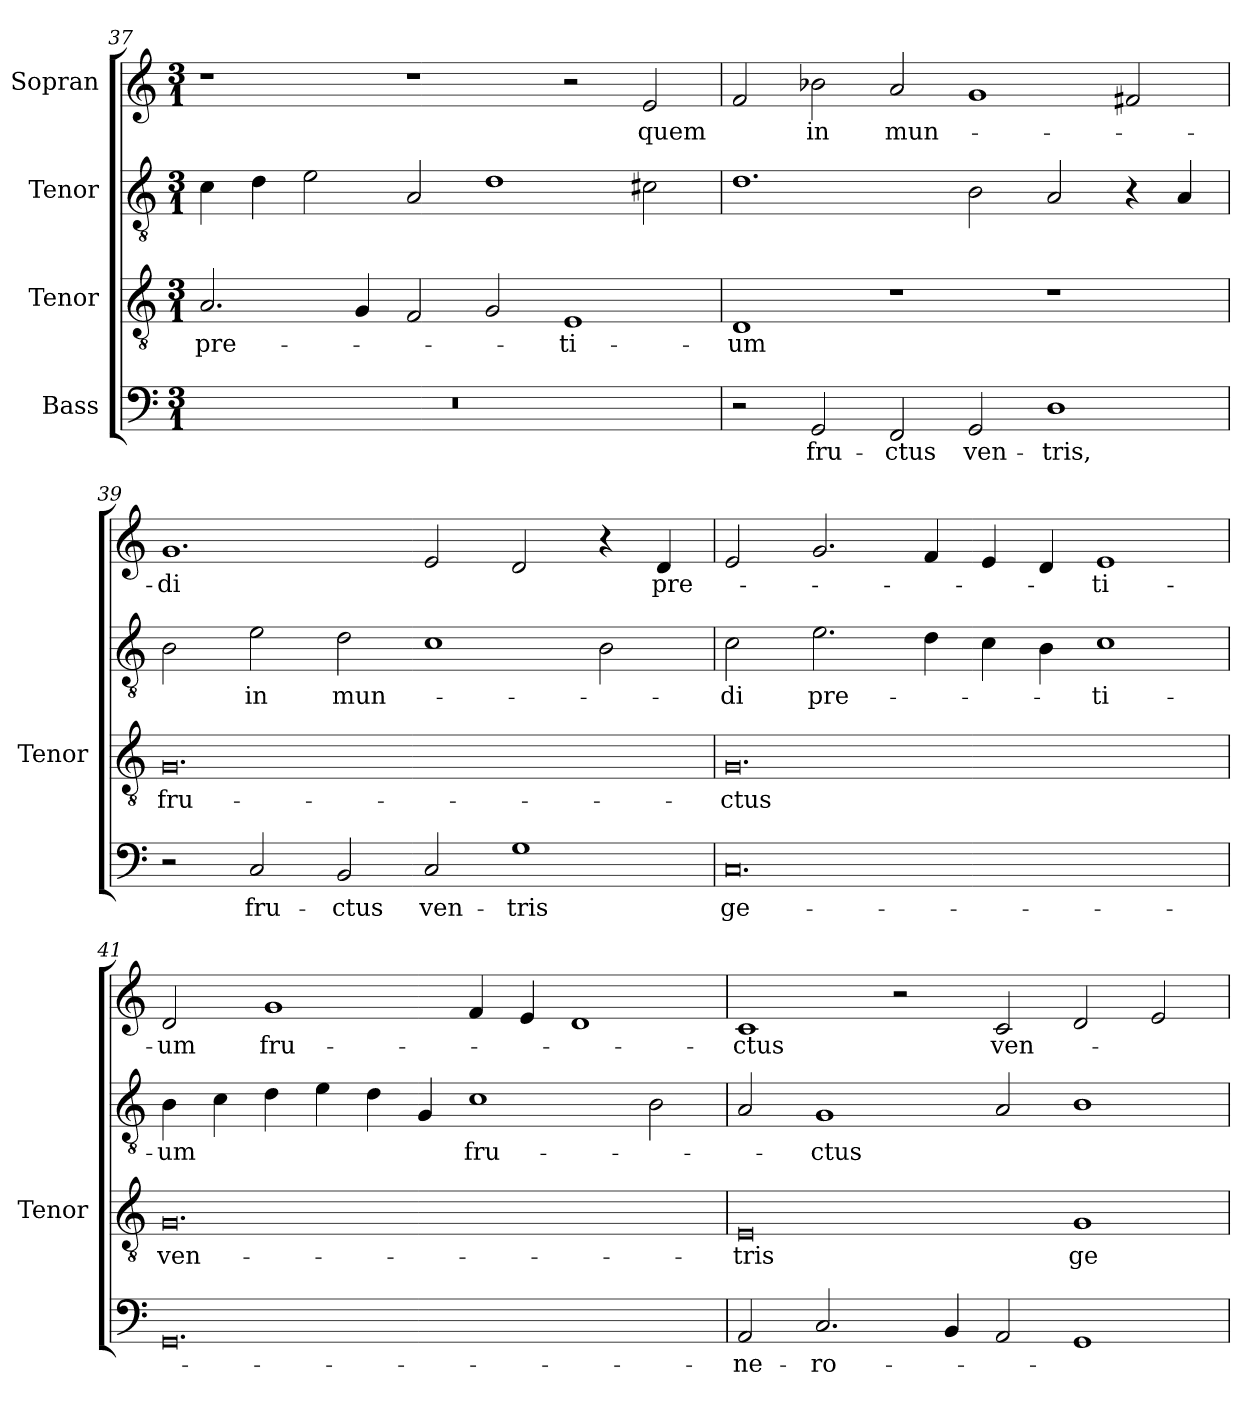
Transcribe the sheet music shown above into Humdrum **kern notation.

**kern	**text	**kern	**text	**kern	**text	**kern	**text
*part4	*part4	*part3	*part3	*part2	*part2	*part1	*part1
*staff4	*staff4	*staff3	*staff3	*staff2	*staff2	*staff1	*staff1
*I"Bass	*	*I"Tenor	*	*I"Tenor	*	*I"Sopran	*
*	*	*I'Tenor	*	*	*	*	*
*clefF4	*	*clefGv2	*	*clefGv2	*	*clefG2	*
*	*	*ITrd7c12	*	*ITrd7c12	*	*	*
*k[]	*	*k[]	*	*k[]	*	*k[]	*
*M3/1	*	*M3/1	*	*M3/1	*	*M3/1	*
=37	=37	=37	=37	=37	=37	=37	=37
!LO:N:vis=1	!	!	!	!	!	!	!
!	!	!	!LO:LY:b:color=#000000	!	!	!	!
0.r	.	2.AAi/	pre-	4Ci\	.	1r	.
.	.	.	.	4Di\	.	.	.
.	.	.	.	2Ei\	.	.	.
.	.	4GGi/	.	.	.	.	.
.	.	2FFi/	.	2AAi/	.	1r	.
.	.	2GGi/	.	1Di	.	.	.
!	!	!	!LO:LY:b:color=#000000	!	!	!	!
.	.	1EEi	-ti-	.	.	2r	.
!	!	!	!	!	!	!	!LO:LY:b:color=#000000
.	.	.	.	2C#Xi\	.	2ei/	quem
!!LO:PB:g=z
=38	=38	=38	=38	=38	=38	=38	=38
!	!	!	!LO:LY:b:color=#000000	!	!	!	!
2r	.	1DDi	-um	1.Di	.	2fi/	.
!	!LO:LY:b:color=#000000	!	!	!	!	!	!
!	!	!	!	!	!	!	!LO:LY:b:color=#000000
2GGi/	fru-	.	.	.	.	2b-Xi\	in
!	!LO:LY:b:color=#000000	!	!	!	!	!	!
!	!	!	!	!	!	!	!LO:LY:b:color=#000000
2FFi/	-ctus	1r	.	.	.	2ai/	mun-
!	!LO:LY:b:color=#000000	!	!	!	!	!	!
2GGi/	ven-	.	.	2BBi\	.	1gi	.
!	!LO:LY:b:color=#000000	!	!	!	!	!	!
1Di	-tris,	1r	.	2AAi/	.	.	.
!	!	!	!	!	!LO:LY:b:color=#000000	!	!
.	.	.	.	4r	quem	2f#Xi/	.
.	.	.	.	4AAi/	.	.	.
=39	=39	=39	=39	=39	=39	=39	=39
!	!	!	!LO:LY:b:color=#000000	!	!	!	!
!	!	!	!	!	!	!	!LO:LY:b:color=#000000
2r	.	0.GGi	fru-	2BBi\	.	1.gi	-di
!	!LO:LY:b:color=#000000	!	!	!	!	!	!
!	!	!	!	!	!LO:LY:b:color=#000000	!	!
2Ci/	fru-	.	.	2Ei\	in	.	.
!	!LO:LY:b:color=#000000	!	!	!	!	!	!
!	!	!	!	!	!LO:LY:b:color=#000000	!	!
2BBi/	-ctus	.	.	2Di\	mun-	.	.
!	!LO:LY:b:color=#000000	!	!	!	!	!	!
2Ci/	ven-	.	.	1Ci	.	2ei/	.
!	!LO:LY:b:color=#000000	!	!	!	!	!	!
1Gi	-tris	.	.	.	.	2di/	.
.	.	.	.	2BBi\	.	4r	.
!	!	!	!	!	!	!	!LO:LY:b:color=#000000
.	.	.	.	.	.	4di/	pre-
=40	=40	=40	=40	=40	=40	=40	=40
!	!LO:LY:b:color=#000000	!	!	!	!	!	!
!	!	!	!LO:LY:b:color=#000000	!	!	!	!
!	!	!	!	!	!LO:LY:b:color=#000000	!	!
0.Ci	ge-	0.GGi	-ctus	2Ci\	-di	2ei/	.
!	!	!	!	!	!LO:LY:b:color=#000000	!	!
.	.	.	.	2.Ei\	pre-	2.gi/	.
.	.	.	.	4Di\	.	4fi/	.
.	.	.	.	4Ci\	.	4ei/	.
.	.	.	.	4BBi\	.	4di/	.
!	!	!	!	!	!LO:LY:b:color=#000000	!	!
!	!	!	!	!	!	!	!LO:LY:b:color=#000000
.	.	.	.	1Ci	-ti-	1ei	-ti-
=41	=41	=41	=41	=41	=41	=41	=41
!	!	!	!LO:LY:b:color=#000000	!	!	!	!
!	!	!	!	!	!LO:LY:b:color=#000000	!	!
!	!	!	!	!	!	!	!LO:LY:b:color=#000000
0.GGi	.	0.GGi	ven-	4BBi\	-um	2di/	-um
.	.	.	.	4Ci\	.	.	.
!	!	!	!	!	!	!	!LO:LY:b:color=#000000
.	.	.	.	4Di\	.	1gi	fru-
.	.	.	.	4Ei\	.	.	.
.	.	.	.	4Di\	.	.	.
.	.	.	.	4GGi/	.	.	.
!	!	!	!	!	!LO:LY:b:color=#000000	!	!
.	.	.	.	1Ci	fru-	4fi/	.
.	.	.	.	.	.	4ei/	.
.	.	.	.	.	.	1di	.
.	.	.	.	2BBi\	.	.	.
=42	=42	=42	=42	=42	=42	=42	=42
!	!LO:LY:b:color=#000000	!	!	!	!	!	!
!	!	!	!LO:LY:b:color=#000000	!	!	!	!
!	!	!	!	!	!	!	!LO:LY:b:color=#000000
2AAi/	-ne-	0EEi	-tris	2AAi/	.	1ci	-ctus
!	!LO:LY:b:color=#000000	!	!	!	!	!	!
!	!	!	!	!	!LO:LY:b:color=#000000	!	!
2.Ci/	-ro-	.	.	1GGi	-ctus	.	.
.	.	.	.	.	.	2r	.
4BBi/	.	.	.	.	.	.	.
!	!	!	!	!	!	!	!LO:LY:b:color=#000000
2AAi/	.	.	.	2AAi/	.	2ci/	ven-
!	!	!	!LO:LY:b:color=#000000	!	!	!	!
1GGi	.	1GGi	ge-	1BBi	.	2di/	.
.	.	.	.	.	.	2ei/	.
=	=	=	=	=	=	=	=
*-	*-	*-	*-	*-	*-	*-	*-
